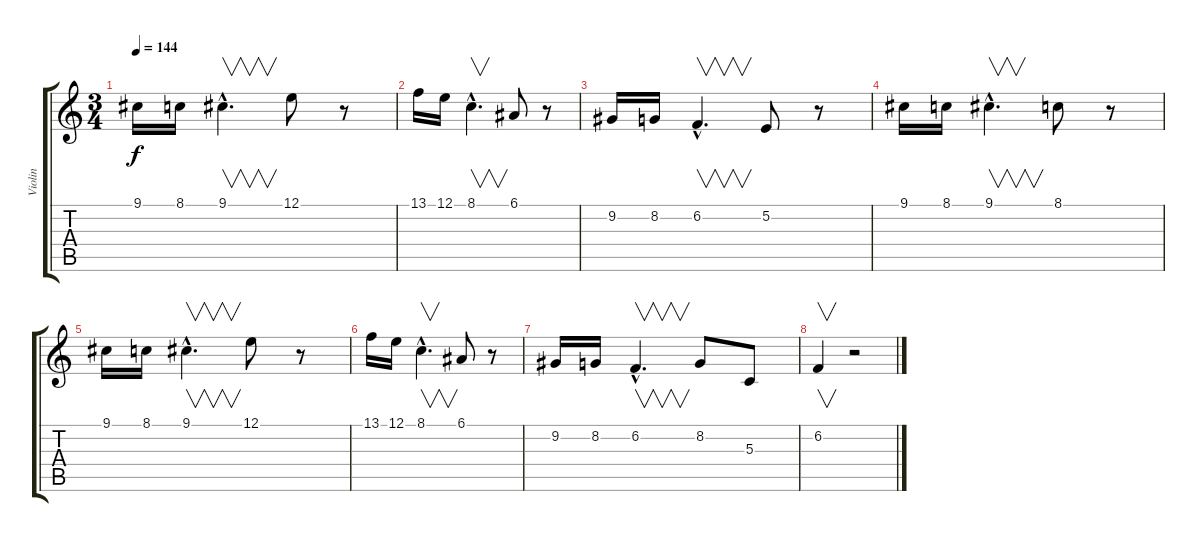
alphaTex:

\track ("Violin" "Violin") {instrument violin}
\staff {score tabs}
\tuning (E4 B3 G3 D3 A2 E2) {hide}
\ts (3 4)
\tempo 144
\clef g2
\ks c
9.1.16{dy f} 8.1.16 9.1{hac}.4{v d} 12.1.8 r.8 |
13.1.16 12.1.16 8.1{hac}.4{v d} 6.1.8 r.8 |
9.2.16 8.2.16 6.2{hac}.4{v d} 5.2.8 r.8 |
9.1.16 8.1.16 9.1{hac}.4{v d} 8.1.8 r.8 |
9.1.16 8.1.16 9.1{hac}.4{v d} 12.1.8 r.8 |
13.1.16 12.1.16 8.1{hac}.4{v d} 6.1.8 r.8 |
9.2.16 8.2.16 6.2{hac}.4{v d} 8.2.8 5.3.8 |
6.2.4{v} r.2
